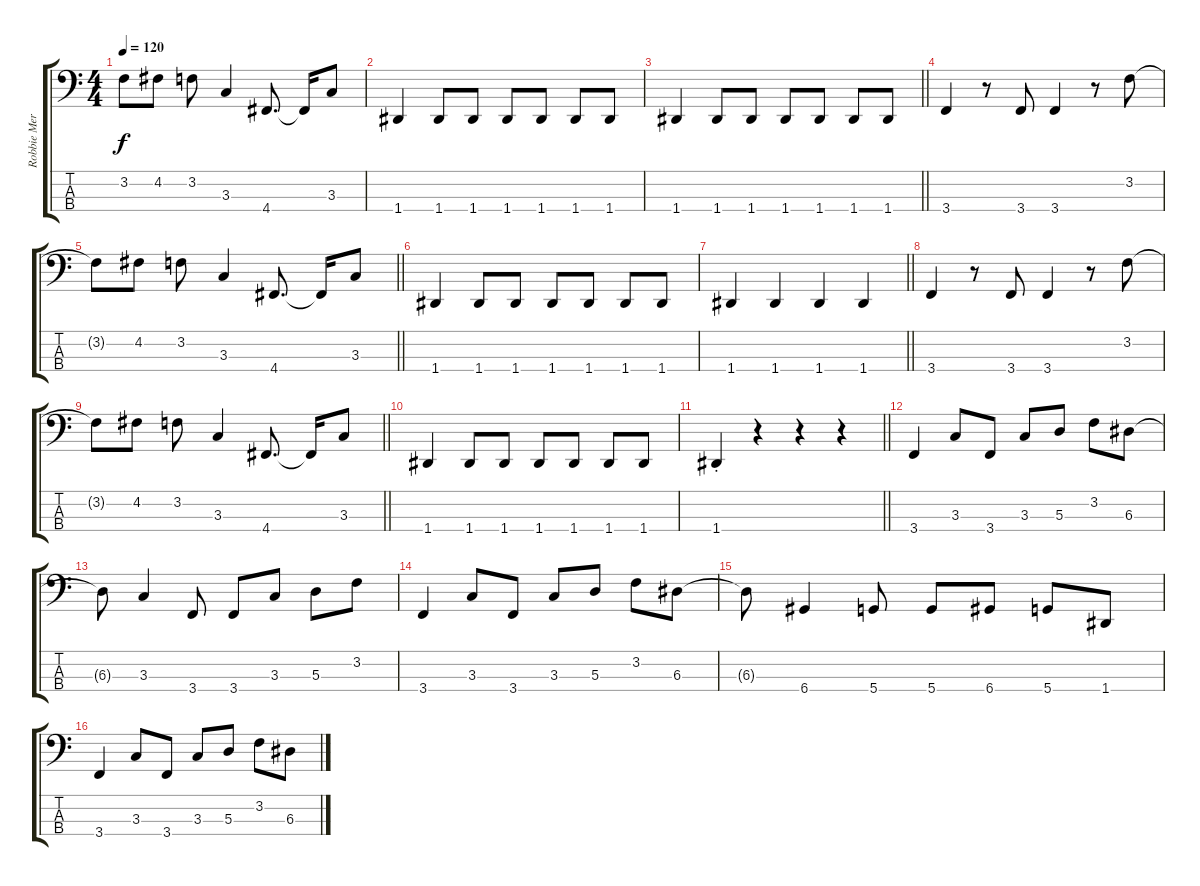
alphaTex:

\track ("Robbie Merrill [Bass]" "Robbie Mer") {instrument electricbassfinger}
\staff {score tabs}
\tuning (G2 D2 A1 D1) {hide}
\ts (4 4)
\tempo 120
\clef f4
\ks c
3.2{t}.8{dy f} 4.2.8 3.2.8 3.3.4 4.4.8{d} 4.4{t}.16 3.3.8 |
1.4.4 1.4.8 1.4.8 1.4.8 1.4.8 1.4.8 1.4.8 |
\barLineRight lightlight
1.4.4 1.4.8 1.4.8 1.4.8 1.4.8 1.4.8 1.4.8 |
3.4.4 r.8 3.4.8 3.4.4 r.8 3.2.8 |
\barLineRight lightlight
3.2{t}.8 4.2.8 3.2.8 3.3.4 4.4.8{d} 4.4{t}.16 3.3.8 |
1.4.4 1.4.8 1.4.8 1.4.8 1.4.8 1.4.8 1.4.8 |
\barLineRight lightlight
1.4.4 1.4.4 1.4.4 1.4.4 |
3.4.4 r.8 3.4.8 3.4.4 r.8 3.2.8 |
\barLineRight lightlight
3.2{t}.8 4.2.8 3.2.8 3.3.4 4.4.8{d} 4.4{t}.16 3.3.8 |
1.4.4 1.4.8 1.4.8 1.4.8 1.4.8 1.4.8 1.4.8 |
\barLineRight lightlight
1.4{st}.4 r.4 r.4 r.4 |
3.4.4 3.3.8 3.4.8 3.3.8 5.3.8 3.2.8 6.3.8 |
6.3{t}.8 3.3.4 3.4.8 3.4.8 3.3.8 5.3.8 3.2.8 |
3.4.4 3.3.8 3.4.8 3.3.8 5.3.8 3.2.8 6.3.8 |
6.3{t}.8 6.4.4 5.4.8 5.4.8 6.4.8 5.4.8 1.4.8 |
3.4.4 3.3.8 3.4.8 3.3.8 5.3.8 3.2.8 6.3.8
